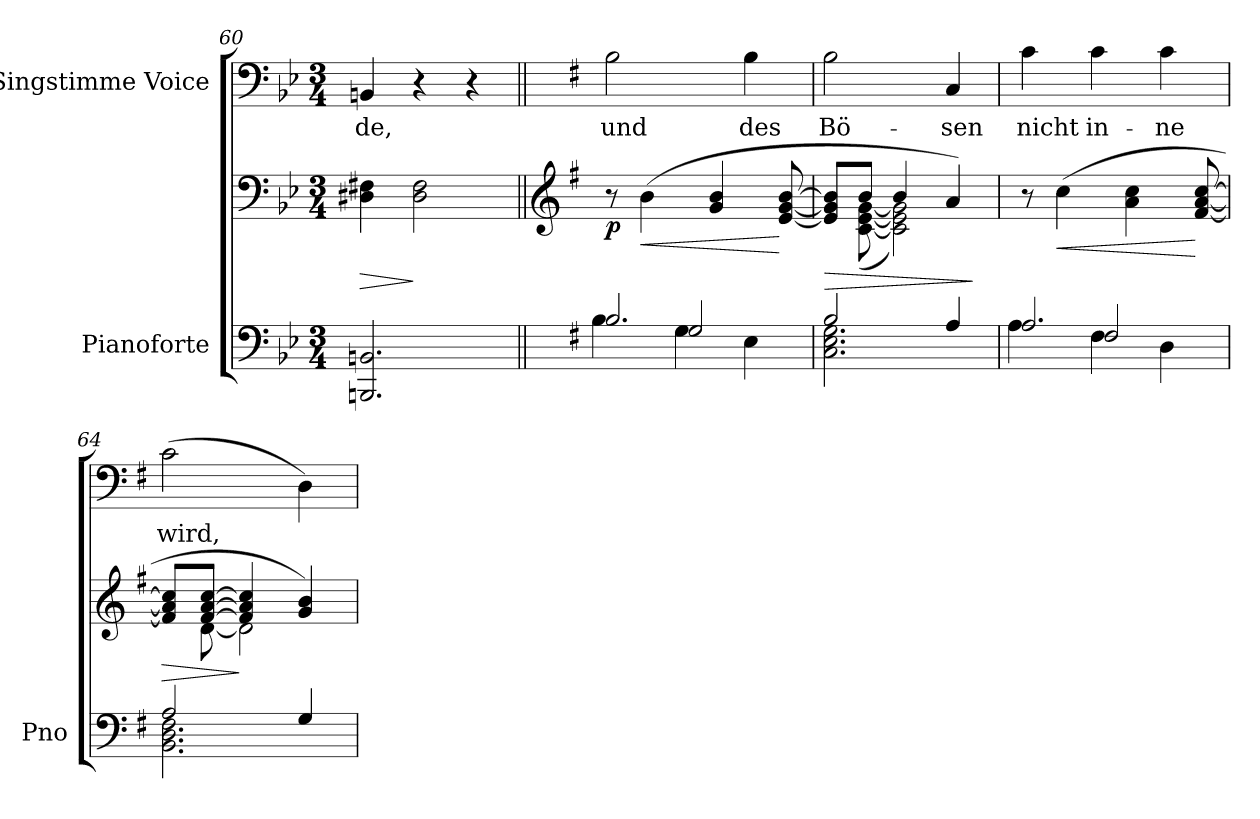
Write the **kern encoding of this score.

**kern	**kern	**dynam	**kern	**text
*part2	*part2	*part2	*part1	*part1
*staff3	*staff2	*staff2/3	*staff1	*staff1
*I"Pianoforte	*	*	*I"Singstimme Voice	*
*I'Pno	*	*	*	*
*clefF4	*clefF4	*	*clefF4	*
*k[b-e-]	*k[b-e-]	*	*k[b-e-]	*
*M3/4	*M3/4	*	*M3/4	*
=60	=60	=60	=60	=60
!	!	!LO:HP:b	!	!LO:LY:b
2.BBBn/ 2.BBn/	4D#X\ 4F#X\	>	4BBn/	-de,
.	2D#\ 2F#\	]	4r	.
.	.	.	4r	.
=61||	=61||	=61||	=61||	=61||
*	*clefG2	*	*	*
*k[f#]	*k[f#]	*	*k[f#]	*
*^	*	*	*	*
*	*^	*	*	*	*
!	!	!	!	!LO:DY:b	!	!LO:LY:b
2.B/	4B\	4ryy	8r	p	2B\	und
!	!	!	!	!LO:HP:b	!	!
.	.	.	(4b\	<	.	.
.	4G\	2G/	.	.	.	.
.	.	.	4g/ 4b/	.	.	.
!	!	!	!	!	!	!LO:LY:b
.	4E\	.	.	.	4B\	des
.	.	.	[8e/ [8g/ [8b/	[	.	.
*	*v	*v	*	*	*	*
=62	=62	=62	=62	=62	=62
!	!	!	!LO:HP:b	!	!LO:LY:b
*	*	*^	*	*	*
2B/	2.C\ 2.E\ 2.G\	8e]/ 8g]/ 8b]/L	8ryy	>	2B\	Bö-
.	.	8b/J	([8c\ [8e\ [8g\	.	.	.
.	.	4b/	2c\] 2e\] 2g\])	.	.	.
!	!	!	!	!	!	!LO:LY:b
4A/	.	4a/)	.	.	4C/	-sen
*v	*v	*	*	*	*	*
*	*v	*v	*	*	*
.	.	]	.	.
!!LO:LB:g=z
=63	=63	=63	=63	=63
*^	*	*	*	*
*	*^	*	*	*	*
!	!	!	!	!	!	!LO:LY:b
2.A/	4A\	4ryy	8r	.	4c\	nicht
!	!	!	!	!LO:HP:b	!	!
.	.	.	(4cc\	<	.	.
!	!	!	!	!	!	!LO:LY:b
.	4F#\	2F#/	.	.	4c\	in-
.	.	.	4a\ 4cc\	.	.	.
!	!	!	!	!	!	!LO:LY:b
.	4D\	.	.	.	4c\	-ne
.	.	.	[8f#/ [8a/ [8cc/	[	.	.
*	*v	*v	*	*	*	*
=64	=64	=64	=64	=64	=64
!	!	!	!LO:HP:b	!	!LO:LY:b
*	*	*^	*	*	*
2A/	2.BB\ 2.D\ 2.F#\	8f#]/ 8a]/ 8cc]/L	8ryy	>	(2c\	wird,
.	.	[8f#/ [8a/ [8cc/J	[8d\	.	.	.
.	.	4f#/] 4a/] 4cc/]	2d\]	]	.	.
4G/	.	4g/ 4b/)	.	.	4D\)	.
*v	*v	*	*	*	*	*
*	*v	*v	*	*	*
=	=	=	=	=
*-	*-	*-	*-	*-
